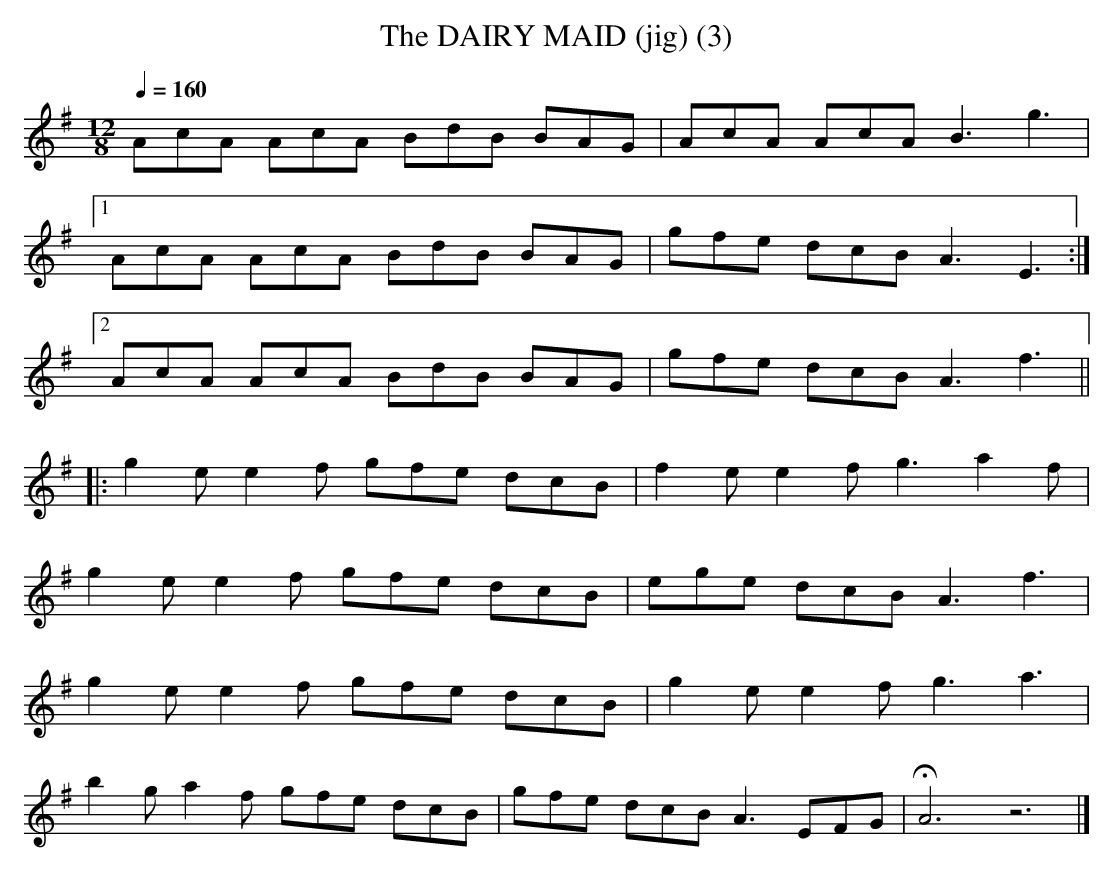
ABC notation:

X:1
T:DAIRY MAID (jig) (3), The
Q:1/4=160
L:1/8
M:12/8
K:A dorian
AcA AcA BdB BAG|AcA AcA B3 g3|
[1 AcA AcA BdB BAG|gfe dcB A3 E3:|
[2 AcA AcA BdB BAG|gfe dcB A3 f3||
|:g2e e2f gfe dcB|f2e e2f g3 a2f|
g2e e2f gfe dcB|ege dcB A3 f3|
g2e e2f gfe dcB|g2e e2f g3 a3|
b2g a2f gfe dcB|gfe dcB A3 EFG|HA6z6|]
